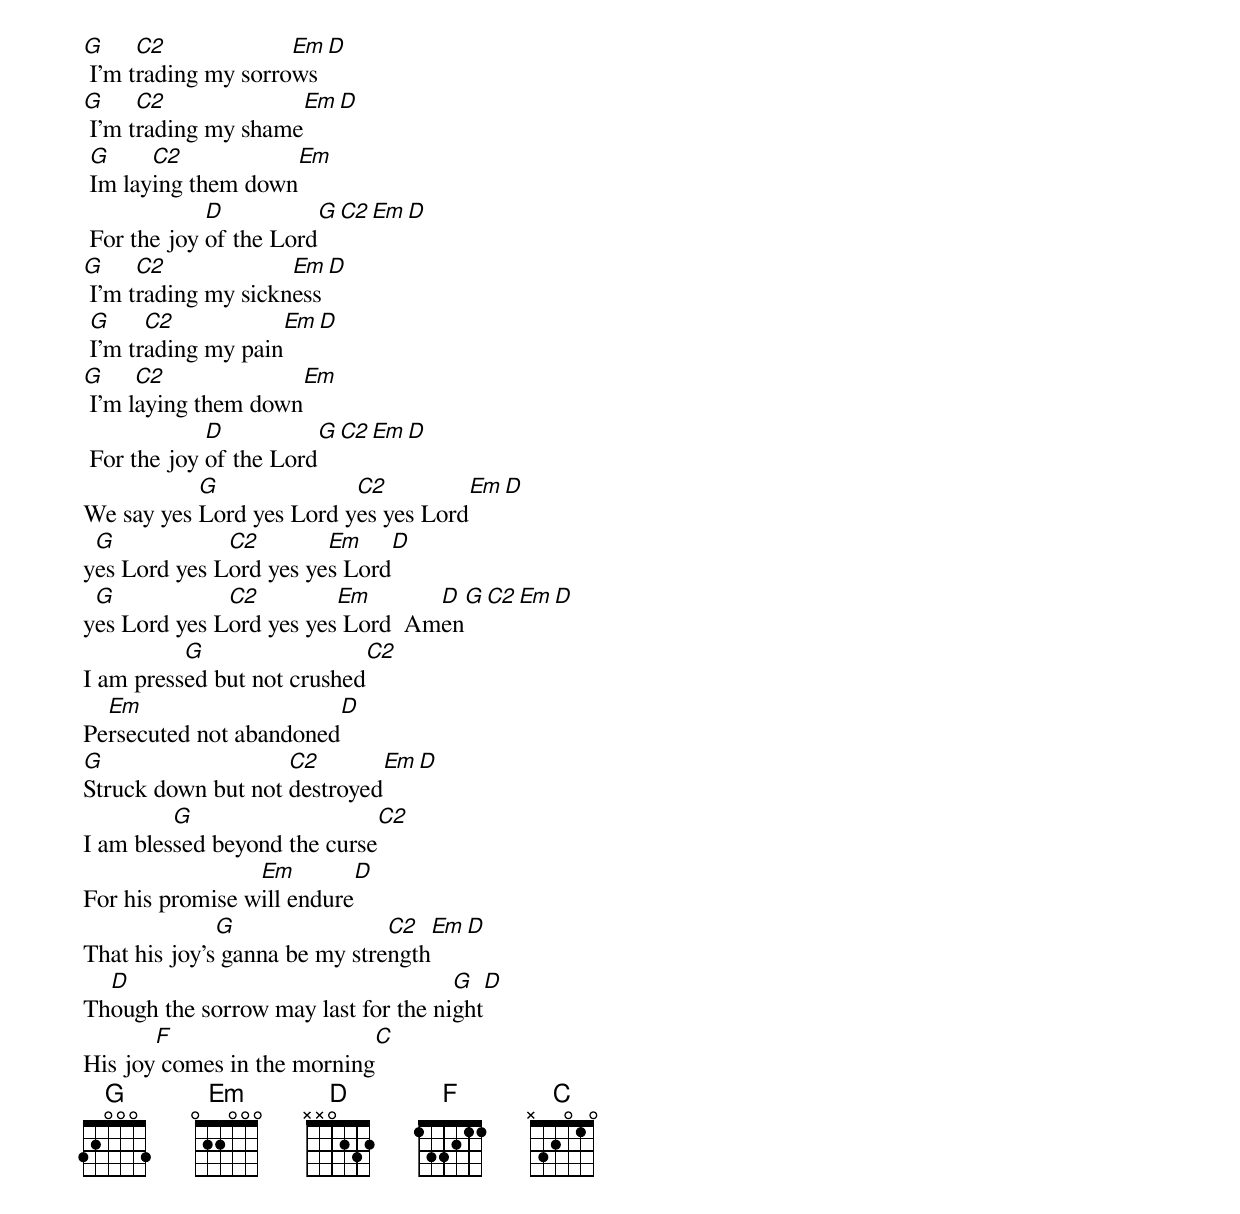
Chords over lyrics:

G     C2             Em   D
 I'm trading my sorrows
G     C2             Em   D
 I'm trading my shame
 G     C2              Em
 Im laying them down
             D             G   C2  Em  D
 For the joy of the Lord
G     C2             Em   D
 I'm trading my sickness
 G     C2             Em   D
 I'm trading my pain
G     C2                Em
 I'm laying them down
             D             G   C2  Em  D
 For the joy of the Lord
           G              C2          Em       D
We say yes Lord yes Lord yes yes Lord
 G            C2        Em           D
yes Lord yes Lord yes yes Lord
 G            C2         Em       D      G    C2  Em D
yes Lord yes Lord yes yes Lord  Amen
          G                     C2
I am pressed but not crushed
  Em                     D
Persecuted not abandoned
G                   C2          Em    D
Struck down but not destroyed
         G                            C2
I am blessed beyond the curse
                 Em              D
For his promise will endure
              G                C2       Em   D
That his joy's ganna be my strength
  D                                  G                D
Though the sorrow may last for the night
       F                          C
His joy comes in the morning
